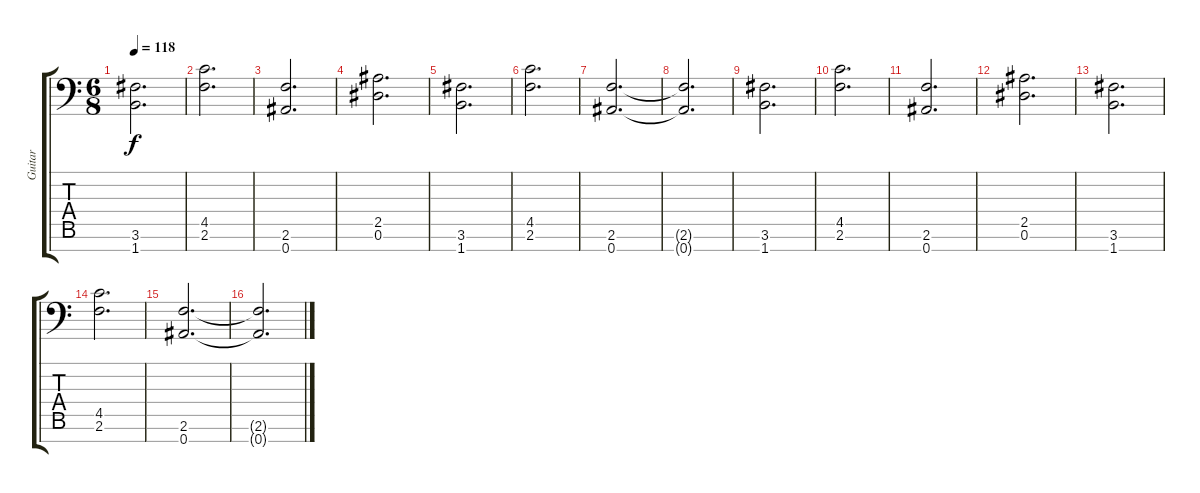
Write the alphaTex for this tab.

\track ("Guitar" "Guitar") {instrument distortionguitar}
\staff {score tabs}
\tuning (Eb4 Bb3 Gb3 Db3 Ab2 Eb2 Bb1) {hide}
\ts (6 8)
\tempo 118
\clef f4
\ks c
(3.6 1.7).2{d dy f} |
(4.5 2.6).2{d} |
(2.6 0.7).2{d} |
(2.5 0.6).2{d} |
(3.6 1.7).2{d} |
(4.5 2.6).2{d} |
(2.6 0.7).2{d} |
(2.6{t} 0.7{t}).2{d} |
(3.6 1.7).2{d} |
(4.5 2.6).2{d} |
(2.6 0.7).2{d} |
(2.5 0.6).2{d} |
(3.6 1.7).2{d} |
(4.5 2.6).2{d} |
(2.6 0.7).2{d} |
(2.6{t} 0.7{t}).2{d}
